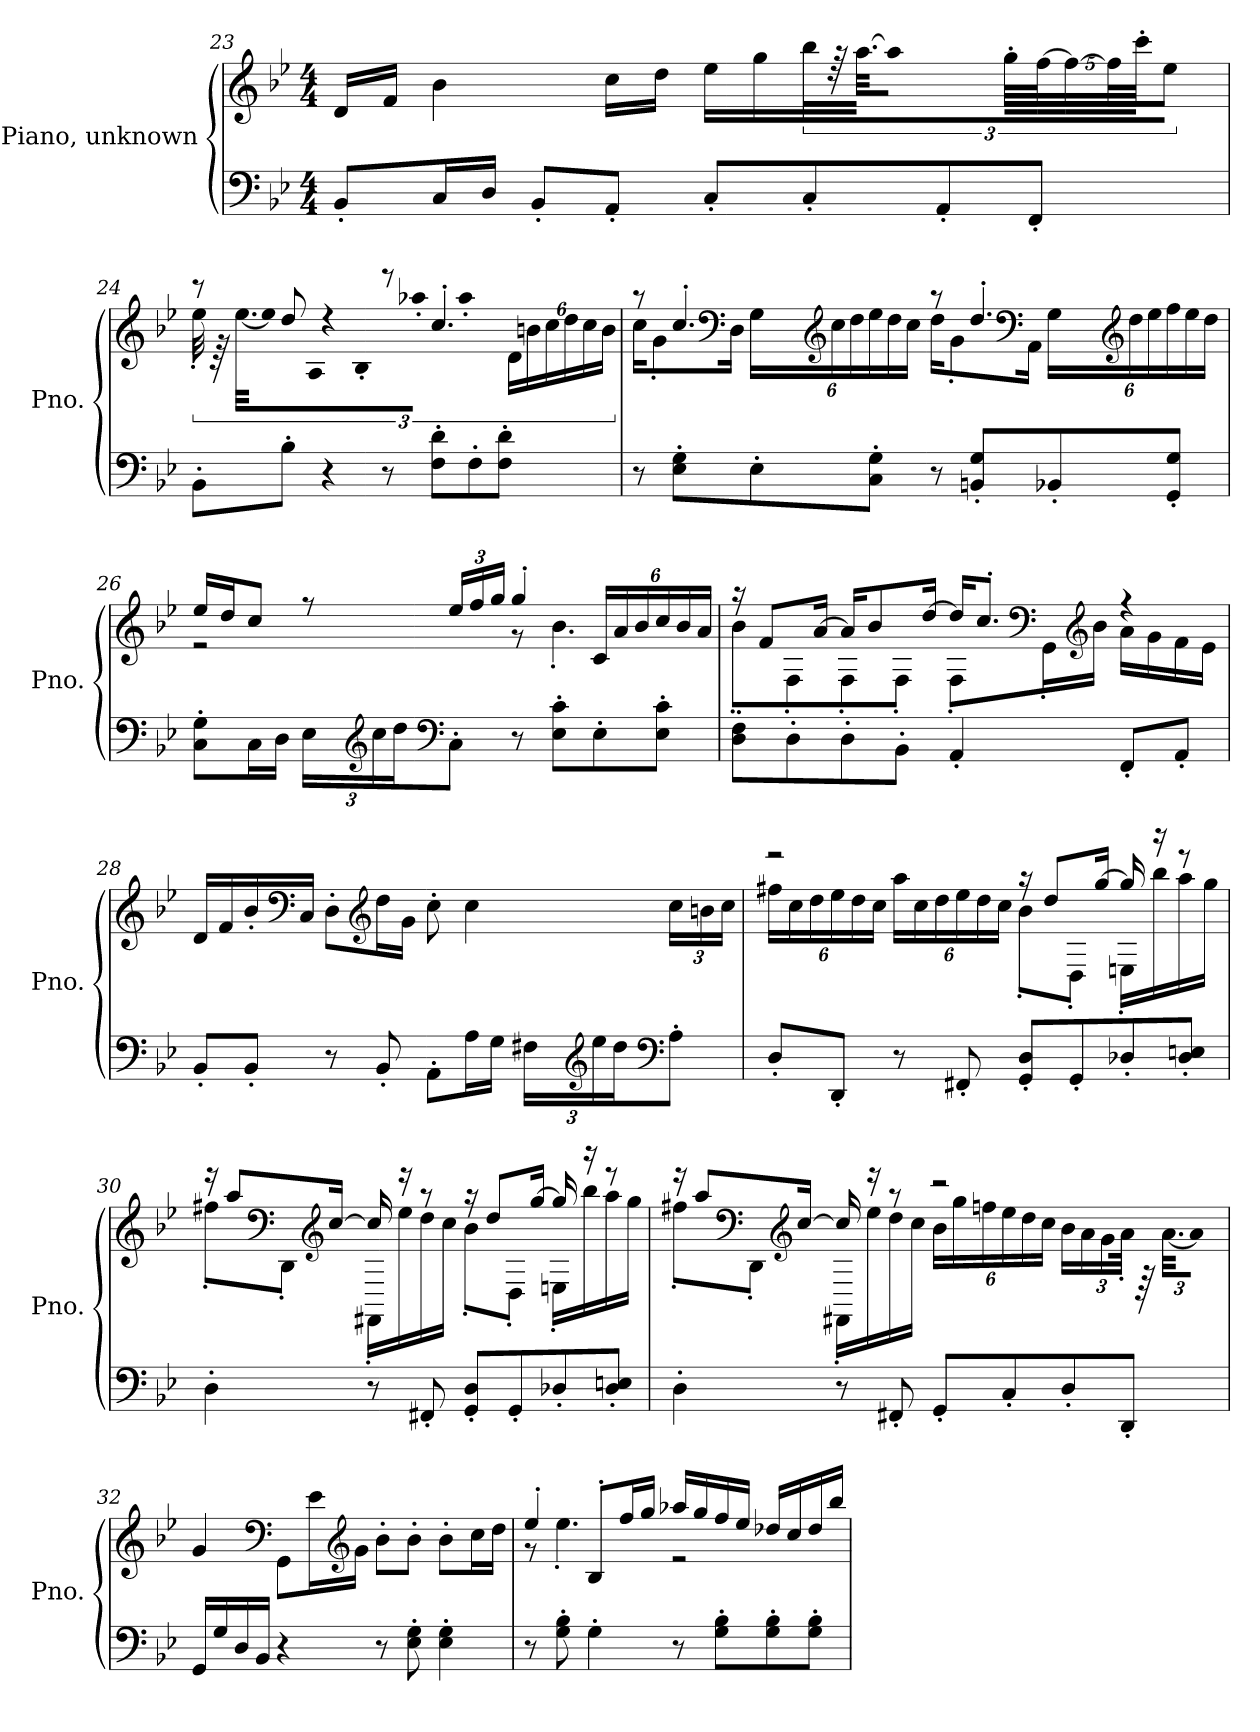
**kern	**kern
*part1	*part1
*staff2	*staff1
*I"Piano, unknown	*
*I'Pno.	*
*clefF4	*clefG2
*k[b-e-]	*k[b-e-]
*M4/4	*M4/4
=23	=23
8BB-'/L	16d/LL
.	16f/JJ
16C/L	4b-\
16D/JJ	.
8BB-'/L	.
8AA'/J	16cc\LL
.	16dd\JJ
8C'/L	16ee-\LL
.	16gg\
8C'/	48bb-\JJk
.	96r
.	[48.aa\KLL
.	16aa\JJ]
*	*Xbrackettup
8AA'/	40gg'\LLL
.	[40ff\J
.	20ff\_
.	40ff\L]
8FF'/J	40ccc'\JJ
.	10ee-\J
!!LO:PB:g=z
=24	=24
*	*^
*	*	*brackettup
8BB-'\L	8r	48ee-'\
.	.	96r
.	.	[48.ee-\KKL
.	.	8ee-\]
8B-'\J	8dd/	.
.	.	16A\K
4r	4r	8B-'\
.	.	8aa-X'\J
8r	8r	4aa-'\
8F\' 8d\'L	4.cc'/	.
*	*	*Xbrackettup
8F'\	.	24d\LL
.	.	24bn\
.	.	24cc\
8F\' 8d\'J	.	24dd\
.	.	24cc\
.	.	24b\JJ
!!LO:LB:g=z	!!
=25	=25	=25
8r	8r	16cc\KL
.	.	8g'\
8E-\' 8G\'L	4.cc'/	.
*	*clefF4	*
.	.	16D\Jk
8E-'\	.	24G\LL
*	*clefG2	*
.	.	24cc\
.	.	24dd\
8C\' 8G\'J	.	24ee-\
.	.	24dd\
.	.	24cc\JJ
8r	8r	16dd\KL
.	.	8g'\
8BBn/' 8G/'L	4.dd'/	.
*	*clefF4	*
.	.	16AA\Jk
8BB-X'/	.	24G\LL
*	*clefG2	*
.	.	24dd\
.	.	24ee-\
8GG/' 8G/'J	.	24ff\
.	.	24ee-\
.	.	24dd\JJ
!!LO:LB:g=z	!!
=26	=26	=26
8C\' 8G\'L	16ee-/LL	2r
.	16dd/J	.
16C\L	8cc/J	.
16D\JJ	.	.
*Xbrackettup	*	*
24E-\LL	8r	.
*clefG2	*	*
24cc\	.	.
24dd\J	.	.
*clefF4	*	*
8C'\J	24ee-/LL	.
.	24ff/	.
.	24gg/JJ	.
8r	4gg'/	8r
8E-\' 8c\'L	.	4.b-'\
8E-'\	24c/LL	.
.	24a/	.
.	24b-/	.
8E-\' 8c\'J	24cc/	.
.	24b-/	.
.	24a/JJ	.
=27	=27	=27
8D\' 8F\'L	16r	8b-'\L
.	8f/L	.
8D'\	.	8F'\
.	[16a/Jk	.
8D'\	16a/KL]	8F'\
.	8b-/	.
8BB-'\J	.	8F'\J
.	[16dd/Jk	.
4AA'/	16dd/KL]	8F'\L
.	8.cc'/J	.
*	*clefF4	*
.	.	16GG'\L
*	*clefG2	*
.	.	16b-\JJ
8FF'/L	4r	16a\LL
.	.	16g\
8AA'/J	.	16f\
.	.	16e-\JJ
*	*v	*v
!!LO:LB:g=z
=28	=28
8BB-'/L	16d/LL
.	16f/
8BB-'/J	16b-'/
*	*clefF4
.	16C/JJ
8r	8D'\L
*	*clefG2
8BB-'/	16dd\L
.	16g\JJ
8AA'\L	8cc'\
16A\L	4cc\
16G\JJ	.
24F#X\LL	.
*clefG2	*
24ee-\	.
24dd\J	.
*clefF4	*
8A'\J	24cc\LL
.	24bn\
.	24cc\JJ
=29	=29
*	*^
8D'/L	2r	24ff#X\LL
.	.	24cc\
.	.	24dd\
8DD'/J	.	24ee-\
.	.	24dd\
.	.	24cc\JJ
8r	.	24aa\LL
.	.	24cc\
.	.	24dd\
8FF#X'/	.	24ee-\
.	.	24dd\
.	.	24cc\JJ
8GG/' 8D/'L	16r	8b-'\L
.	8dd/L	.
8GG'/	.	8D'\J
.	[16gg/Jk	.
8D-X'/	16gg/]	16En'\LL
.	16r	16bb-\
8D-/' 8En/'J	8r	16aa\
.	.	16gg\JJ
!!LO:LB:g=z	!!
=30	=30	=30
4D'\	16r	8ff#X'\L
.	8aa/L	.
*	*clefF4	*
.	.	8DD'\J
*	*clefG2	*
.	[16cc/Jk	.
8r	16cc/]	16FF#X'\LL
.	16r	16ee-\
8FF#X'/	8r	16dd\
.	.	16cc\JJ
8GG/' 8D/'L	16r	8b-'\L
.	8dd/L	.
8GG'/	.	8D'\J
.	[16gg/Jk	.
8D-X'/	16gg/]	16En'\LL
.	16r	16bb-\
8D-/' 8En/'J	8r	16aa\
.	.	16gg\JJ
!!LO:LB:g=z	!!
=31	=31	=31
4D'\	16r	8ff#X'\L
.	8aa/L	.
*	*clefF4	*
.	.	8DD'\J
*	*clefG2	*
.	[16cc/Jk	.
8r	16cc/]	16FF#X'\LL
.	16r	16ee-\
8FF#X'/	8r	16dd\
.	.	16cc\JJ
8GG'/L	2r	24b-\LL
.	.	24gg\
.	.	24ffn\
8C'/	.	24ee-\
.	.	24dd\
.	.	24cc\JJ
8D'/	.	24b-\LL
.	.	24a\
.	.	24g\
*	*	*brackettup
8DD'/J	.	48a'\JJk
.	.	96r
.	.	[48.a\KLL
.	.	16a\JJ]
*	*v	*v
=32	=32
16GG/LL	4g/
16G/	.
16D/	.
16BB-/JJ	.
*	*clefF4
4r	8GG\L
.	16e-\L
*	*clefG2
.	16g\JJ
8r	8b-'\L
8E-\' 8G\'	8b-'\J
4E-\' 4G\'	8b-'\L
.	16cc\L
.	16dd\JJ
!!LO:PB:g=z
=33	=33
*	*^
8r	4ee-'/	8r
8G\' 8B-\'	.	4.ee-'\
4G'\	8B-'/L	.
.	16ff/L	.
.	16gg/JJ	.
8r	16aa-X/LL	2r
.	16gg/	.
8G\' 8B-\'L	16ff/	.
.	16ee-/JJ	.
8G\' 8B-\'	16dd-X/LL	.
.	16cc/	.
8G\' 8B-\'J	16dd-/	.
.	16bb-/JJ	.
*	*v	*v
=	=
*-	*-
